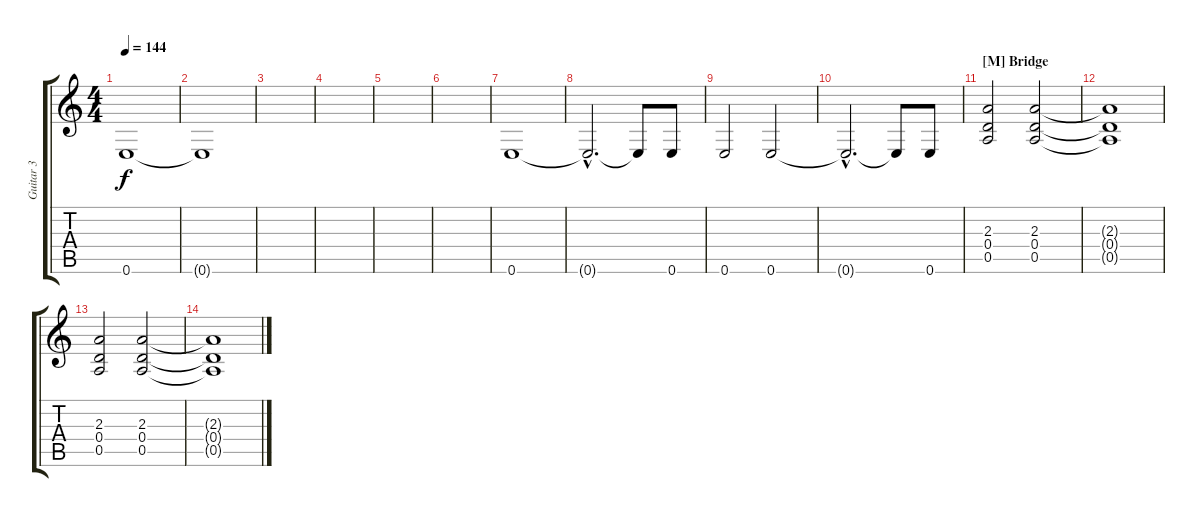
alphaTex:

\track ("Guitar 3" "Guitar 3") {instrument distortionguitar}
\staff {score tabs}
\tuning (E4 B3 G3 D3 A2 E2) {hide}
\ts (4 4)
\tempo 144
\clef g2
\ks c
0.6.1{dy f} |
0.6{t}.1 |
|
|
|
|
0.6.1 |
0.6{hac t}.2{d} 0.6{t}.8 0.6.8 |
0.6.2 0.6.2 |
0.6{hac t}.2{d} 0.6{t}.8 0.6.8 |
\section ("" "[M] Bridge")
(2.3 0.4 0.5).2 (2.3 0.4 0.5).2 |
(2.3{t} 0.4{t} 0.5{t}).1 |
(2.3 0.4 0.5).2 (2.3 0.4 0.5).2 |
(2.3{t} 0.4{t} 0.5{t}).1
